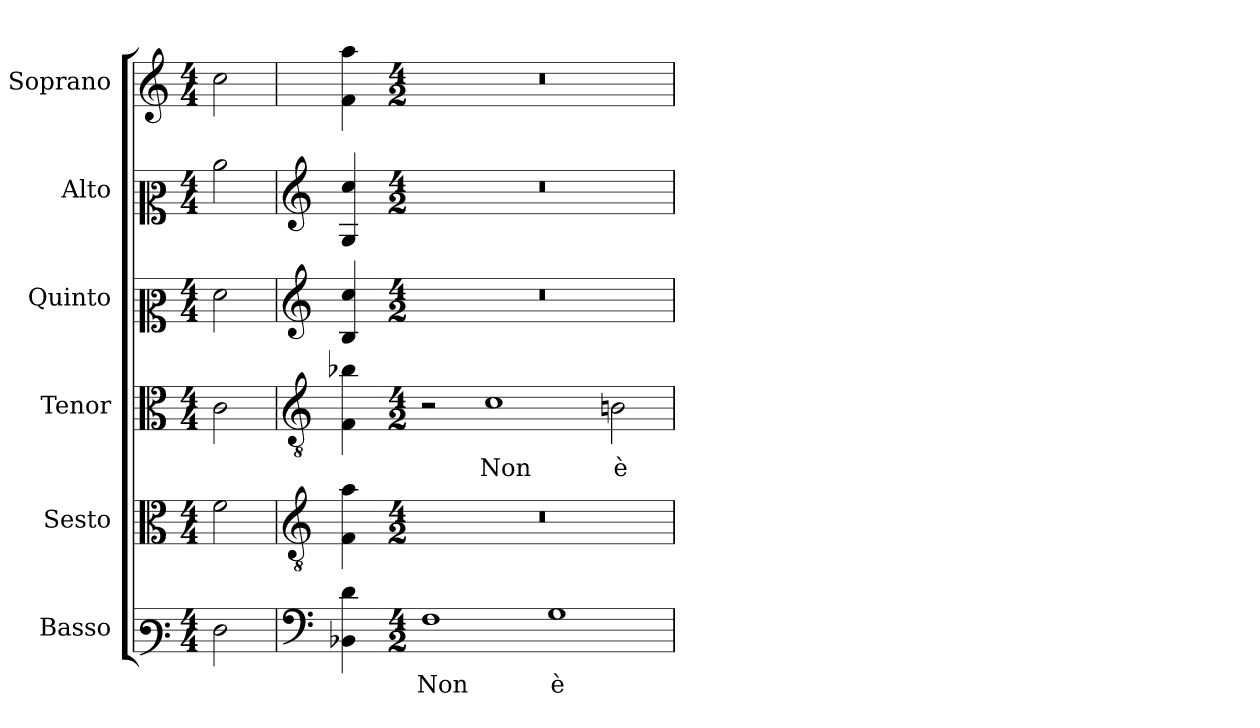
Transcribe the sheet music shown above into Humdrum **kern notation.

**kern	**text	**kern	**kern	**text	**kern	**kern	**kern
*part6	*part6	*part5	*part4	*part4	*part3	*part2	*part1
*staff6	*staff6	*staff5	*staff4	*staff4	*staff3	*staff2	*staff1
*I"Basso	*	*I"Sesto	*I"Tenor	*	*I"Quinto	*I"Alto	*I"Soprano
*	*	*I'T.	*I'T.	*	*	*I'A.	*I'Sop.
!!LO:PB:g=z
*clefF3	*	*clefC3	*clefC3	*	*clefC2	*clefC2	*clefG2
*	*	*ITrd7c12	*ITrd7c12	*	*	*	*
*k[]	*	*k[]	*k[]	*	*k[]	*k[]	*k[]
*C:	*	*C:	*C:	*	*C:	*C:	*C:
*M4/4	*	*M4/4	*M4/4	*	*M4/4	*M4/4	*M4/4
=1	=1	=1	=1	=1	=1	=1	=1
!LO:N:head=open	!	!LO:N:head=open	!LO:N:head=open	!	!LO:N:head=open	!LO:N:head=open	!LO:N:head=open
2Fi\	.	2Fi\	2Ci\	.	2fi\	2cci\	2cci\
=2	=2	=2	=2	=2	=2	=2	=2
*clefF4	*	*clefGv2	*clefGv2	*	*clefG2	*clefG2	*
4BB-Xi\ 4di	.	4FFi\ 4Ai	4FFi\ 4B-Xi	.	4Bi/ 4cci	4Gi/ 4cci	4fi\ 4aai
=3-	=3-	=3-	=3-	=3-	=3-	=3-	=3-
*M4/2	*	*M4/2	*M4/2	*	*M4/2	*M4/2	*M4/2
!	!LO:LY:b:color=#000000	!LO:N:vis=1	!	!	!LO:N:vis=1	!LO:N:vis=1	!LO:N:vis=1
1Fi	Non	0r	2r	.	0r	0r	0r
!	!	!	!	!LO:LY:b:color=#000000	!	!	!
.	.	.	1Ci	Non	.	.	.
!	!LO:LY:b:color=#000000	!	!	!	!	!	!
1Gi	è	.	.	.	.	.	.
!	!	!	!	!LO:LY:b:color=#000000	!	!	!
.	.	.	2BBni\	è	.	.	.
=	=	=	=	=	=	=	=
*-	*-	*-	*-	*-	*-	*-	*-
